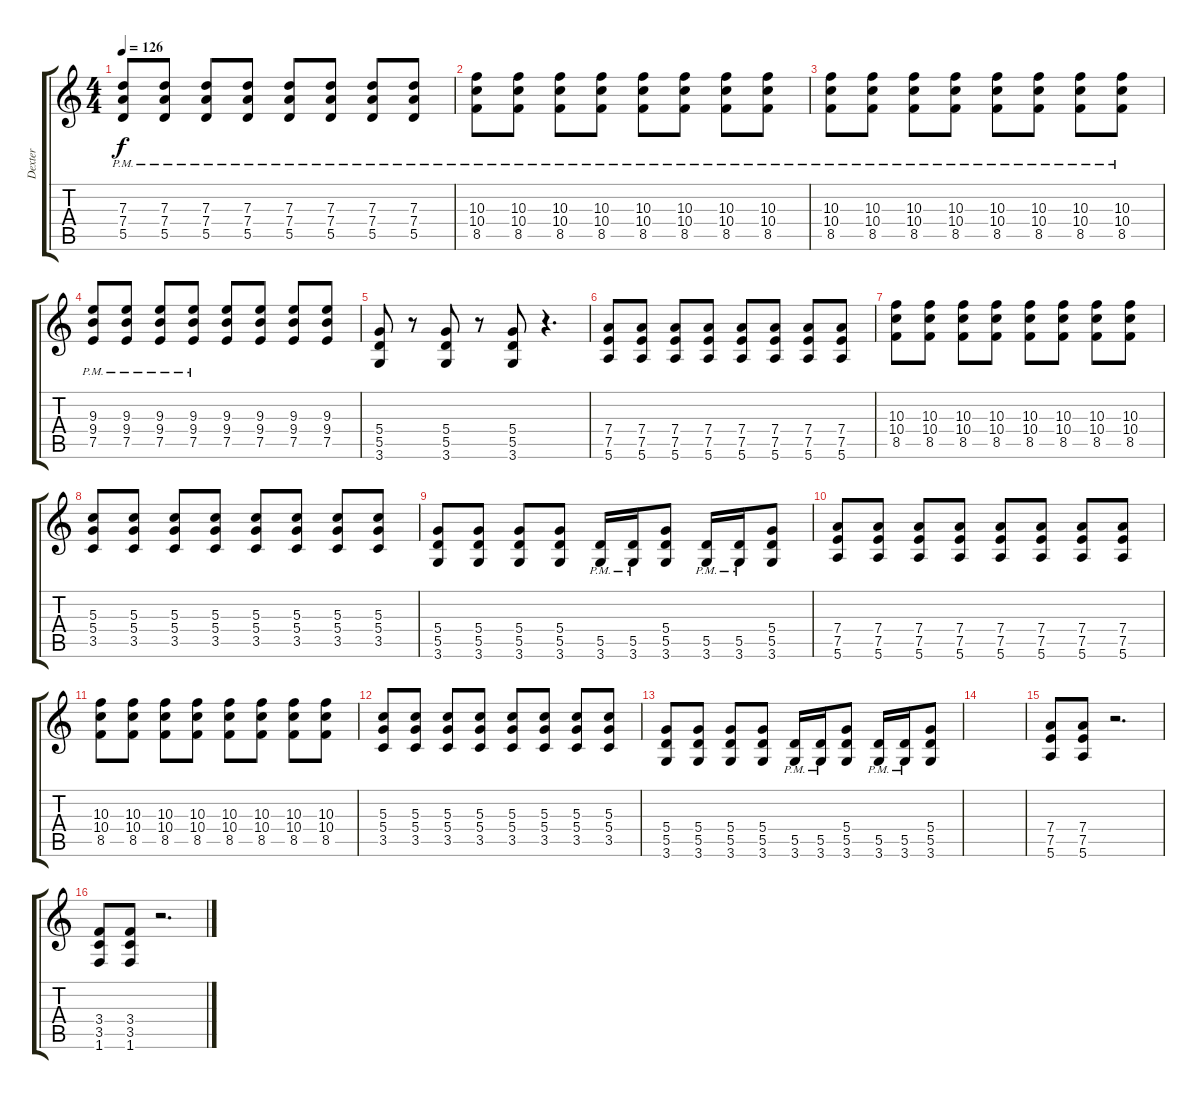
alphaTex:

\track ("Dexter" "Dexter") {instrument distortionguitar}
\staff {score tabs}
\tuning (E4 B3 G3 D3 A2 E2) {hide}
\ts (4 4)
\tempo 126
\clef g2
\ks c
(7.3{pm} 7.4{pm} 5.5{pm}).8{dy f} (7.3{pm} 7.4{pm} 5.5{pm}).8 (7.3{pm} 7.4{pm} 5.5{pm}).8 (7.3{pm} 7.4{pm} 5.5{pm}).8 (7.3{pm} 7.4{pm} 5.5{pm}).8 (7.3{pm} 7.4{pm} 5.5{pm}).8 (7.3{pm} 7.4{pm} 5.5{pm}).8 (7.3{pm} 7.4{pm} 5.5{pm}).8 |
(10.3{pm} 10.4{pm} 8.5{pm}).8 (10.3{pm} 10.4{pm} 8.5{pm}).8 (10.3{pm} 10.4{pm} 8.5{pm}).8 (10.3{pm} 10.4{pm} 8.5{pm}).8 (10.3{pm} 10.4{pm} 8.5{pm}).8 (10.3{pm} 10.4{pm} 8.5{pm}).8 (10.3{pm} 10.4{pm} 8.5{pm}).8 (10.3{pm} 10.4{pm} 8.5{pm}).8 |
(10.3{pm} 10.4{pm} 8.5{pm}).8 (10.3{pm} 10.4{pm} 8.5{pm}).8 (10.3{pm} 10.4{pm} 8.5{pm}).8 (10.3{pm} 10.4{pm} 8.5{pm}).8 (10.3{pm} 10.4{pm} 8.5{pm}).8 (10.3{pm} 10.4{pm} 8.5{pm}).8 (10.3{pm} 10.4{pm} 8.5{pm}).8 (10.3{pm} 10.4{pm} 8.5{pm}).8 |
(9.3{pm} 9.4{pm} 7.5{pm}).8 (9.3{pm} 9.4{pm} 7.5).8 (9.3{pm} 9.4{pm} 7.5{pm}).8 (9.3{pm} 9.4{pm} 7.5{pm}).8 (9.3 9.4 7.5).8 (9.3 9.4 7.5).8 (9.3 9.4 7.5).8 (9.3 9.4 7.5).8 |
(5.4 5.5 3.6).8 r.8 (5.4 5.5 3.6).8 r.8 (5.4 5.5 3.6).8 r.4{d} |
(7.4 7.5 5.6).8 (7.4 7.5 5.6).8 (7.4 7.5 5.6).8 (7.4 7.5 5.6).8 (7.4 7.5 5.6).8 (7.4 7.5 5.6).8 (7.4 7.5 5.6).8 (7.4 7.5 5.6).8 |
(10.3 10.4 8.5).8 (10.3 10.4 8.5).8 (10.3 10.4 8.5).8 (10.3 10.4 8.5).8 (10.3 10.4 8.5).8 (10.3 10.4 8.5).8 (10.3 10.4 8.5).8 (10.3 10.4 8.5).8 |
(5.3 5.4 3.5).8 (5.3 5.4 3.5).8 (5.3 5.4 3.5).8 (5.3 5.4 3.5).8 (5.3 5.4 3.5).8 (5.3 5.4 3.5).8 (5.3 5.4 3.5).8 (5.3 5.4 3.5).8 |
(5.4 5.5 3.6).8 (5.4 5.5 3.6).8 (5.4 5.5 3.6).8 (5.4 5.5 3.6).8 (5.5{pm} 3.6{pm}).16 (5.5{pm} 3.6{pm}).16 (5.4 5.5 3.6).8 (5.5{pm} 3.6{pm}).16 (5.5{pm} 3.6{pm}).16 (5.4 5.5 3.6).8 |
(7.4 7.5 5.6).8 (7.4 7.5 5.6).8 (7.4 7.5 5.6).8 (7.4 7.5 5.6).8 (7.4 7.5 5.6).8 (7.4 7.5 5.6).8 (7.4 7.5 5.6).8 (7.4 7.5 5.6).8 |
(10.3 10.4 8.5).8 (10.3 10.4 8.5).8 (10.3 10.4 8.5).8 (10.3 10.4 8.5).8 (10.3 10.4 8.5).8 (10.3 10.4 8.5).8 (10.3 10.4 8.5).8 (10.3 10.4 8.5).8 |
(5.3 5.4 3.5).8 (5.3 5.4 3.5).8 (5.3 5.4 3.5).8 (5.3 5.4 3.5).8 (5.3 5.4 3.5).8 (5.3 5.4 3.5).8 (5.3 5.4 3.5).8 (5.3 5.4 3.5).8 |
(5.4 5.5 3.6).8 (5.4 5.5 3.6).8 (5.4 5.5 3.6).8 (5.4 5.5 3.6).8 (5.5{pm} 3.6{pm}).16 (5.5{pm} 3.6{pm}).16 (5.4 5.5 3.6).8 (5.5{pm} 3.6{pm}).16 (5.5{pm} 3.6{pm}).16 (5.4 5.5 3.6).8 |
|
(7.4 7.5 5.6).8 (7.4 7.5 5.6).8 r.2{d} |
(3.4 3.5 1.6).8 (3.4 3.5 1.6).8 r.2{d}
